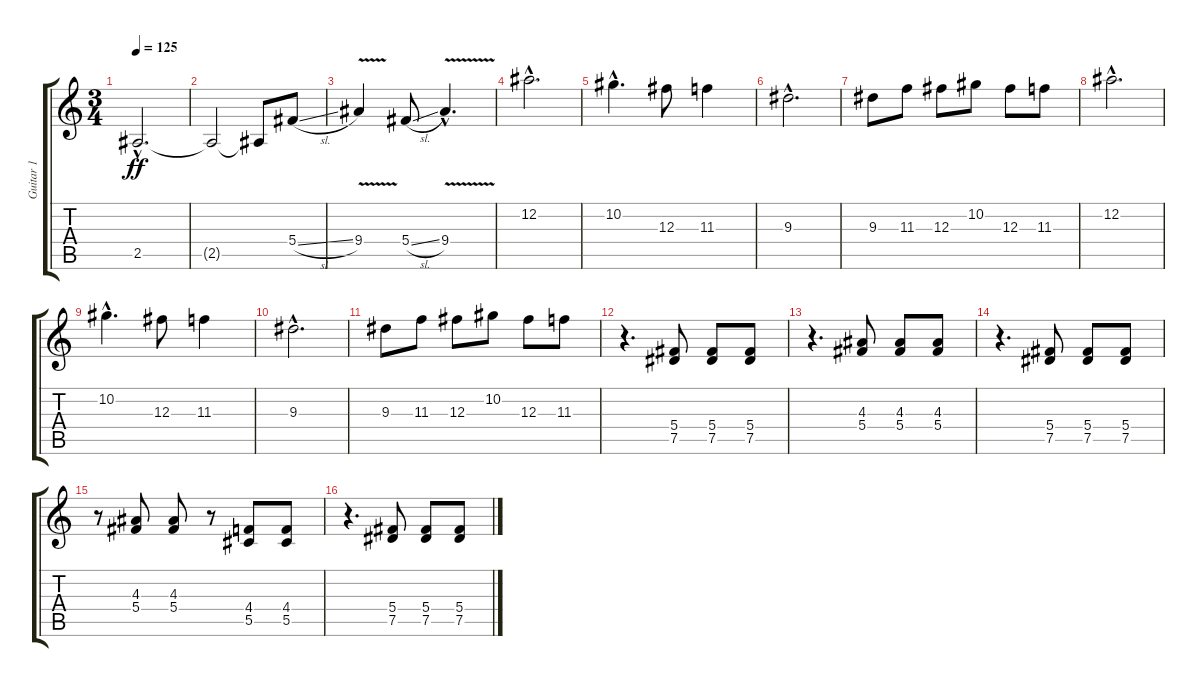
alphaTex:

\track ("Guitar 1" "Guitar 1") {instrument distortionguitar}
\staff {score tabs}
\tuning (Eb4 Bb3 Gb3 Db3 Ab2 Eb2) {hide}
\ts (3 4)
\tempo 125
\clef g2
\ks c
2.5{hac t}.2{d dy ff} |
2.5{t}.2 2.5{t}.8 5.4{sl}.8 |
9.4{v}.4 5.4{sl}.8 9.4{v hac}.4{d} |
12.2{hac}.2{d} |
10.2{hac}.4{d} 12.3.8 11.3.4 |
9.3{hac}.2{d} |
9.3.8 11.3.8 12.3.8 10.2.8 12.3.8 11.3.8 |
12.2{hac}.2{d} |
10.2{hac}.4{d} 12.3.8 11.3.4 |
9.3{hac}.2{d} |
9.3.8 11.3.8 12.3.8 10.2.8 12.3.8 11.3.8 |
r.4{d} (5.4 7.5).8 (5.4 7.5).8 (5.4 7.5).8 |
r.4{d} (4.3 5.4).8 (4.3 5.4).8 (4.3 5.4).8 |
r.4{d} (5.4 7.5).8 (5.4 7.5).8 (5.4 7.5).8 |
r.8 (4.3 5.4).8 (4.3 5.4).8 r.8 (4.4 5.5).8 (4.4 5.5).8 |
r.4{d} (5.4 7.5).8 (5.4 7.5).8 (5.4 7.5).8
